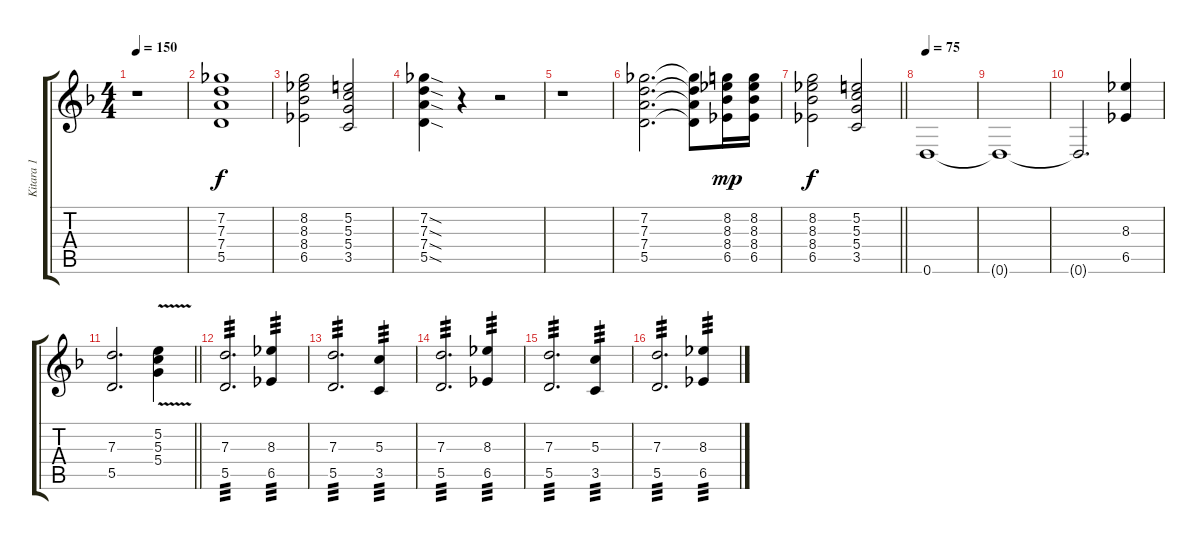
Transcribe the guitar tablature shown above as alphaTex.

\track ("Kitara 1" "Kitara 1") {instrument distortionguitar}
\staff {score tabs}
\tuning (E4 B3 G3 D3 A2 D2) {hide}
\ts (4 4)
\tempo 150
\clef g2
\ks dminor
r.1{dy f} |
(7.2 7.3 7.4 5.5).1 |
(8.2 8.3 8.4 6.5).2 (5.2 5.3 5.4 3.5).2 |
(7.2{sod} 7.3{sod} 7.4{sod} 5.5{sod}).4 r.4 r.2 |
r.1 |
(7.2 7.3 7.4 5.5).2{d} (7.2{t} 7.3{t} 7.4{t} 5.5{t}).8 (8.2 8.3 8.4 6.5).16{dy mp} (8.2 8.3 8.4 6.5).16 |
\barLineRight lightlight
(8.2 8.3 8.4 6.5).2{dy f} (5.2 5.3 5.4 3.5).2 |
\tempo 75
0.6.1 |
0.6{t}.1 |
0.6{t}.2{d} (8.3 6.5).4 |
\barLineRight lightlight
(7.3 5.5).2{d} (5.2{v} 5.3{v} 5.4{v}).4 |
(7.3 5.5).2{d tp 3} (8.3 6.5).4{tp 3} |
(7.3 5.5).2{d tp 3} (5.3 3.5).4{tp 3} |
(7.3 5.5).2{d tp 3} (8.3 6.5).4{tp 3} |
(7.3 5.5).2{d tp 3} (5.3 3.5).4{tp 3} |
(7.3 5.5).2{d tp 3} (8.3 6.5).4{tp 3}
